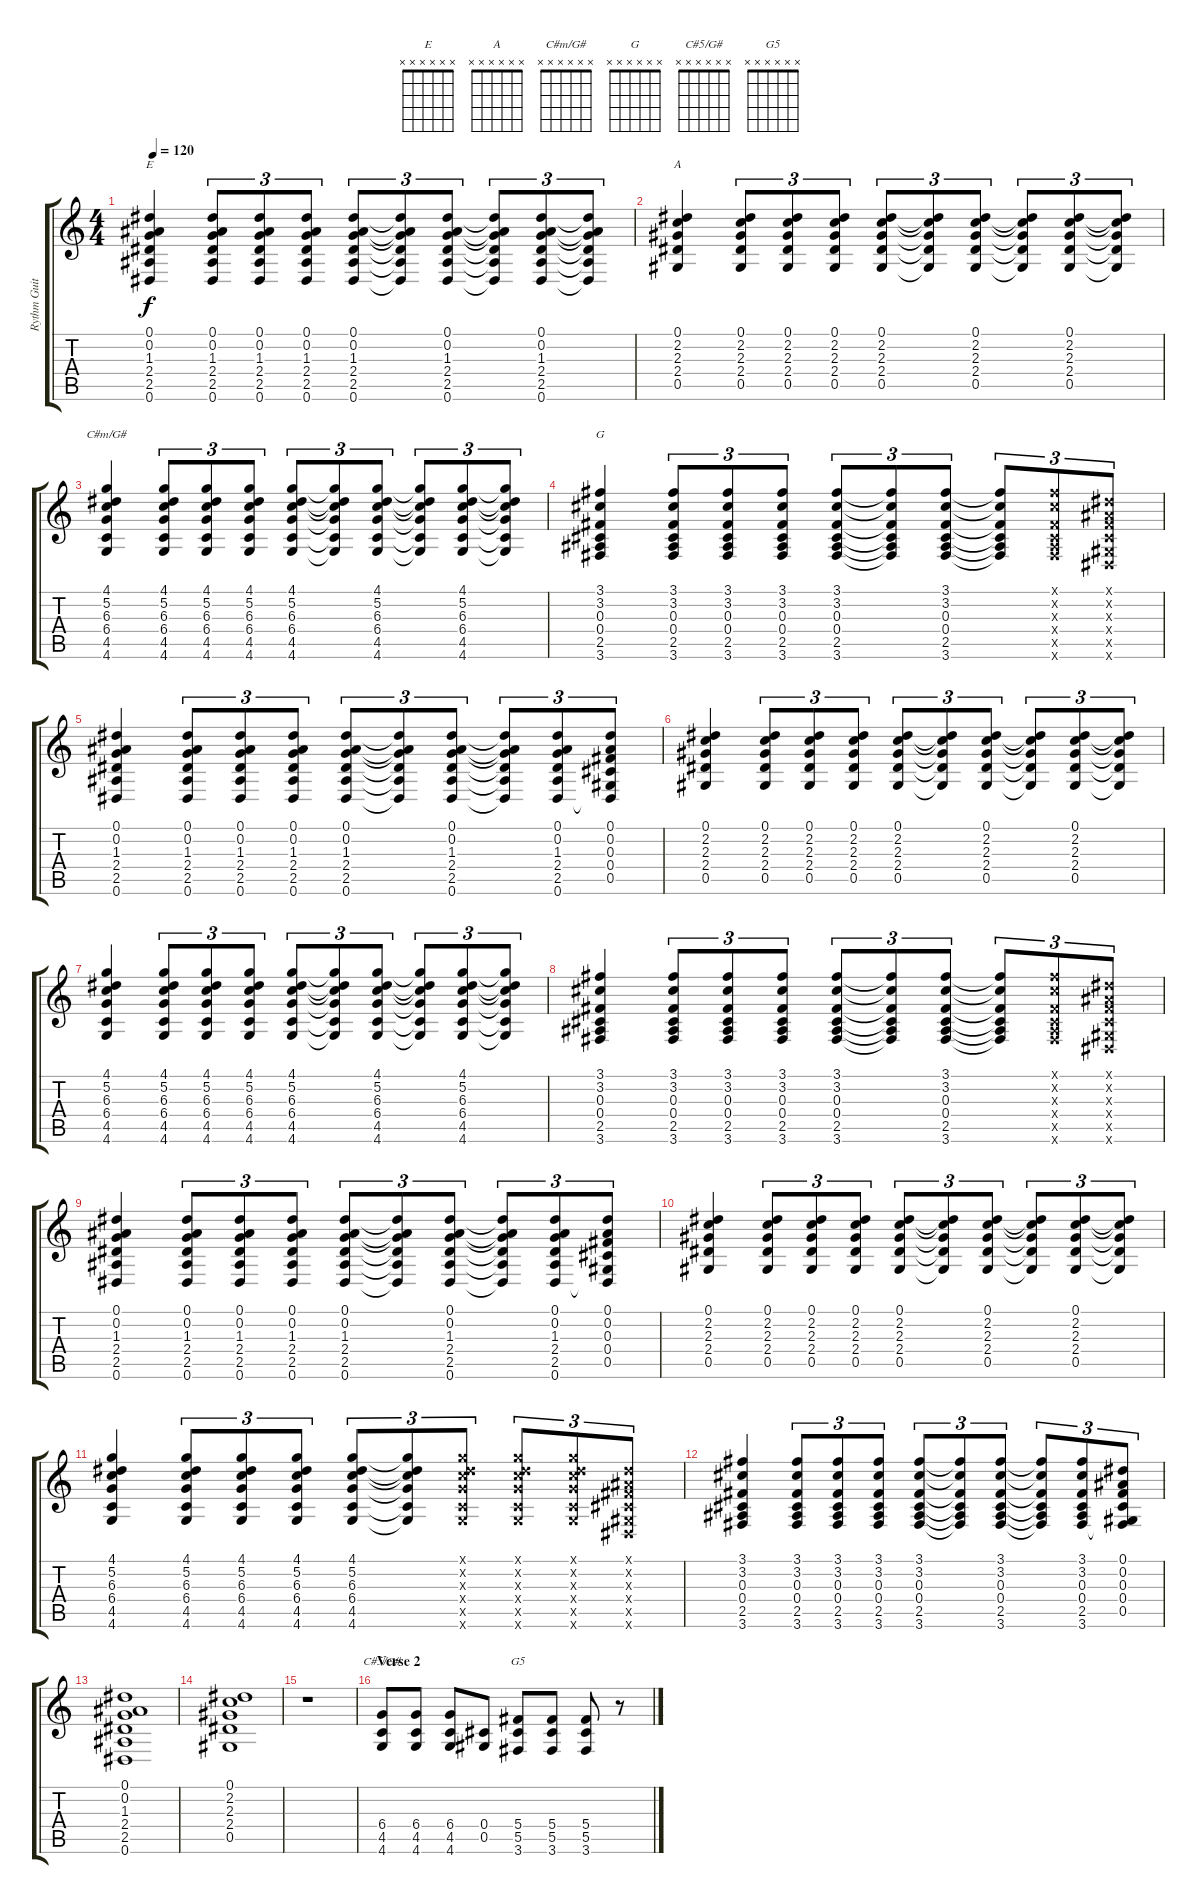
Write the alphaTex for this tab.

\track ("Rythm Guitar" "Rythm Guit") {instrument distortionguitar}
\staff {score tabs}
\tuning (Eb4 Bb3 Gb3 Db3 Ab2 Eb2) {hide}
\chord ("E" x x x x x x)
\chord ("A" x x x x x x)
\chord ("C#m/G#" x x x x x x)
\chord ("G" x x x x x x)
\chord ("C#5/G#" x x x x x x)
\chord ("G5" x x x x x x)
\ts (4 4)
\tempo 120
\clef g2
\ks c
(0.1 0.2 1.3 2.4 2.5 0.6).4{ch "E" dy f} (0.1 0.2 1.3 2.4 2.5 0.6).8{tu (3 2)} (0.1 0.2 1.3 2.4 2.5 0.6).8{tu (3 2)} (0.1 0.2 1.3 2.4 2.5 0.6).8{tu (3 2)} (0.1 0.2 1.3 2.4 2.5 0.6).8{tu (3 2)} (0.1{t} 0.2{t} 1.3{t} 2.4{t} 2.5{t} 0.6{t}).8{tu (3 2)} (0.1 0.2 1.3 2.4 2.5 0.6).8{tu (3 2)} (0.1{t} 0.2{t} 1.3{t} 2.4{t} 2.5{t} 0.6{t}).8{tu (3 2)} (0.1 0.2 1.3 2.4 2.5 0.6).8{tu (3 2)} (0.1{t} 0.2{t} 1.3{t} 2.4{t} 2.5{t} 0.6{t}).8{tu (3 2)} |
(0.1 2.2 2.3 2.4 0.5).4{ch "A"} (0.1 2.2 2.3 2.4 0.5).8{tu (3 2)} (0.1 2.2 2.3 2.4 0.5).8{tu (3 2)} (0.1 2.2 2.3 2.4 0.5).8{tu (3 2)} (0.1 2.2 2.3 2.4 0.5).8{tu (3 2)} (0.1{t} 2.2{t} 2.3{t} 2.4{t} 0.5{t}).8{tu (3 2)} (0.1 2.2 2.3 2.4 0.5).8{tu (3 2)} (0.1{t} 2.2{t} 2.3{t} 2.4{t} 0.5{t}).8{tu (3 2)} (0.1 2.2 2.3 2.4 0.5).8{tu (3 2)} (0.1{t} 2.2{t} 2.3{t} 2.4{t} 0.5{t}).8{tu (3 2)} |
(4.1 5.2 6.3 6.4 4.5 4.6).4{ch "C#m/G#"} (4.1 5.2 6.3 6.4 4.5 4.6).8{tu (3 2)} (4.1 5.2 6.3 6.4 4.5 4.6).8{tu (3 2)} (4.1 5.2 6.3 6.4 4.5 4.6).8{tu (3 2)} (4.1 5.2 6.3 6.4 4.5 4.6).8{tu (3 2)} (4.1{t} 5.2{t} 6.3{t} 6.4{t} 4.5{t} 4.6{t}).8{tu (3 2)} (4.1 5.2 6.3 6.4 4.5 4.6).8{tu (3 2)} (4.1{t} 5.2{t} 6.3{t} 6.4{t} 4.5{t} 4.6{t}).8{tu (3 2)} (4.1 5.2 6.3 6.4 4.5 4.6).8{tu (3 2)} (4.1{t} 5.2{t} 6.3{t} 6.4{t} 4.5{t} 4.6{t}).8{tu (3 2)} |
(3.1 3.2 0.3 0.4 2.5 3.6).4{ch "G"} (3.1 3.2 0.3 0.4 2.5 3.6).8{tu (3 2)} (3.1 3.2 0.3 0.4 2.5 3.6).8{tu (3 2)} (3.1 3.2 0.3 0.4 2.5 3.6).8{tu (3 2)} (3.1 3.2 0.3 0.4 2.5 3.6).8{tu (3 2)} (3.1{t} 3.2{t} 0.3{t} 0.4{t} 2.5{t} 3.6{t}).8{tu (3 2)} (3.1 3.2 0.3 0.4 2.5 3.6).8{tu (3 2)} (3.1{t} 3.2{t} 0.3{t} 0.4{t} 2.5{t} 3.6{t}).8{tu (3 2)} (3.1{x} 3.2{x} 0.3{x} 0.4{x} 2.5{x} 3.6{x}).8{tu (3 2)} (0.1{x} 0.2{x} 0.3{x} 0.4{x} 0.5{x} 0.6{x}).8{tu (3 2)} |
(0.1 0.2 1.3 2.4 2.5 0.6).4 (0.1 0.2 1.3 2.4 2.5 0.6).8{tu (3 2)} (0.1 0.2 1.3 2.4 2.5 0.6).8{tu (3 2)} (0.1 0.2 1.3 2.4 2.5 0.6).8{tu (3 2)} (0.1 0.2 1.3 2.4 2.5 0.6).8{tu (3 2)} (0.1{t} 0.2{t} 1.3{t} 2.4{t} 2.5{t} 0.6{t}).8{tu (3 2)} (0.1 0.2 1.3 2.4 2.5 0.6).8{tu (3 2)} (0.1{t} 0.2{t} 1.3{t} 2.4{t} 2.5{t} 0.6{t}).8{tu (3 2)} (0.1 0.2 1.3 2.4 2.5 0.6).8{tu (3 2)} (0.1 0.2 0.3 0.4 0.5 0.6{t}).8{tu (3 2)} |
(0.1 2.2 2.3 2.4 0.5).4 (0.1 2.2 2.3 2.4 0.5).8{tu (3 2)} (0.1 2.2 2.3 2.4 0.5).8{tu (3 2)} (0.1 2.2 2.3 2.4 0.5).8{tu (3 2)} (0.1 2.2 2.3 2.4 0.5).8{tu (3 2)} (0.1{t} 2.2{t} 2.3{t} 2.4{t} 0.5{t}).8{tu (3 2)} (0.1 2.2 2.3 2.4 0.5).8{tu (3 2)} (0.1{t} 2.2{t} 2.3{t} 2.4{t} 0.5{t}).8{tu (3 2)} (0.1 2.2 2.3 2.4 0.5).8{tu (3 2)} (0.1{t} 2.2{t} 2.3{t} 2.4{t} 0.5{t}).8{tu (3 2)} |
(4.1 5.2 6.3 6.4 4.5 4.6).4 (4.1 5.2 6.3 6.4 4.5 4.6).8{tu (3 2)} (4.1 5.2 6.3 6.4 4.5 4.6).8{tu (3 2)} (4.1 5.2 6.3 6.4 4.5 4.6).8{tu (3 2)} (4.1 5.2 6.3 6.4 4.5 4.6).8{tu (3 2)} (4.1{t} 5.2{t} 6.3{t} 6.4{t} 4.5{t} 4.6{t}).8{tu (3 2)} (4.1 5.2 6.3 6.4 4.5 4.6).8{tu (3 2)} (4.1{t} 5.2{t} 6.3{t} 6.4{t} 4.5{t} 4.6{t}).8{tu (3 2)} (4.1 5.2 6.3 6.4 4.5 4.6).8{tu (3 2)} (4.1{t} 5.2{t} 6.3{t} 6.4{t} 4.5{t} 4.6{t}).8{tu (3 2)} |
(3.1 3.2 0.3 0.4 2.5 3.6).4 (3.1 3.2 0.3 0.4 2.5 3.6).8{tu (3 2)} (3.1 3.2 0.3 0.4 2.5 3.6).8{tu (3 2)} (3.1 3.2 0.3 0.4 2.5 3.6).8{tu (3 2)} (3.1 3.2 0.3 0.4 2.5 3.6).8{tu (3 2)} (3.1{t} 3.2{t} 0.3{t} 0.4{t} 2.5{t} 3.6{t}).8{tu (3 2)} (3.1 3.2 0.3 0.4 2.5 3.6).8{tu (3 2)} (3.1{t} 3.2{t} 0.3{t} 0.4{t} 2.5{t} 3.6{t}).8{tu (3 2)} (3.1{x} 3.2{x} 0.3{x} 0.4{x} 2.5{x} 3.6{x}).8{tu (3 2)} (0.1{x} 0.2{x} 0.3{x} 0.4{x} 0.5{x} 0.6{x}).8{tu (3 2)} |
(0.1 0.2 1.3 2.4 2.5 0.6).4 (0.1 0.2 1.3 2.4 2.5 0.6).8{tu (3 2)} (0.1 0.2 1.3 2.4 2.5 0.6).8{tu (3 2)} (0.1 0.2 1.3 2.4 2.5 0.6).8{tu (3 2)} (0.1 0.2 1.3 2.4 2.5 0.6).8{tu (3 2)} (0.1{t} 0.2{t} 1.3{t} 2.4{t} 2.5{t} 0.6{t}).8{tu (3 2)} (0.1 0.2 1.3 2.4 2.5 0.6).8{tu (3 2)} (0.1{t} 0.2{t} 1.3{t} 2.4{t} 2.5{t} 0.6{t}).8{tu (3 2)} (0.1 0.2 1.3 2.4 2.5 0.6).8{tu (3 2)} (0.1 0.2 0.3 0.4 0.5 0.6{t}).8{tu (3 2)} |
(0.1 2.2 2.3 2.4 0.5).4 (0.1 2.2 2.3 2.4 0.5).8{tu (3 2)} (0.1 2.2 2.3 2.4 0.5).8{tu (3 2)} (0.1 2.2 2.3 2.4 0.5).8{tu (3 2)} (0.1 2.2 2.3 2.4 0.5).8{tu (3 2)} (0.1{t} 2.2{t} 2.3{t} 2.4{t} 0.5{t}).8{tu (3 2)} (0.1 2.2 2.3 2.4 0.5).8{tu (3 2)} (0.1{t} 2.2{t} 2.3{t} 2.4{t} 0.5{t}).8{tu (3 2)} (0.1 2.2 2.3 2.4 0.5).8{tu (3 2)} (0.1{t} 2.2{t} 2.3{t} 2.4{t} 0.5{t}).8{tu (3 2)} |
(4.1 5.2 6.3 6.4 4.5 4.6).4 (4.1 5.2 6.3 6.4 4.5 4.6).8{tu (3 2)} (4.1 5.2 6.3 6.4 4.5 4.6).8{tu (3 2)} (4.1 5.2 6.3 6.4 4.5 4.6).8{tu (3 2)} (4.1 5.2 6.3 6.4 4.5 4.6).8{tu (3 2)} (4.1{t} 5.2{t} 6.3{t} 6.4{t} 4.5{t} 4.6{t}).8{tu (3 2)} (4.1{x} 5.2{x} 6.3{x} 6.4{x} 4.5{x} 4.6{x}).8{tu (3 2)} (4.1{x} 5.2{x} 6.3{x} 6.4{x} 4.5{x} 4.6{x}).8{tu (3 2)} (4.1{x} 5.2{x} 6.3{x} 6.4{x} 4.5{x} 4.6{x}).8{tu (3 2)} (0.1{x} 0.2{x} 0.3{x} 0.4{x} 0.5{x} 0.6{x}).8{tu (3 2)} |
(3.1 3.2 0.3 0.4 2.5 3.6).4 (3.1 3.2 0.3 0.4 2.5 3.6).8{tu (3 2)} (3.1 3.2 0.3 0.4 2.5 3.6).8{tu (3 2)} (3.1 3.2 0.3 0.4 2.5 3.6).8{tu (3 2)} (3.1 3.2 0.3 0.4 2.5 3.6).8{tu (3 2)} (3.1{t} 3.2{t} 0.3{t} 0.4{t} 2.5{t} 3.6{t}).8{tu (3 2)} (3.1 3.2 0.3 0.4 2.5 3.6).8{tu (3 2)} (3.1{t} 3.2{t} 0.3{t} 0.4{t} 2.5{t} 3.6{t}).8{tu (3 2)} (3.1 3.2 0.3 0.4 2.5 3.6).8{tu (3 2)} (0.1 0.2 0.3 0.4 0.5 3.6{t}).8{tu (3 2)} |
(0.1 0.2 1.3 2.4 2.5 0.6).1 |
(0.1 2.2 2.3 2.4 0.5).1 |
r.1 |
\section ("" "Verse 2")
(6.4 4.5 4.6).8{ch "C#5/G#"} (6.4 4.5 4.6).8 (6.4 4.5 4.6).8 (0.4 0.5).8 (5.4 5.5 3.6).8{ch "G5"} (5.4 5.5 3.6).8 (5.4 5.5 3.6).8 r.8
